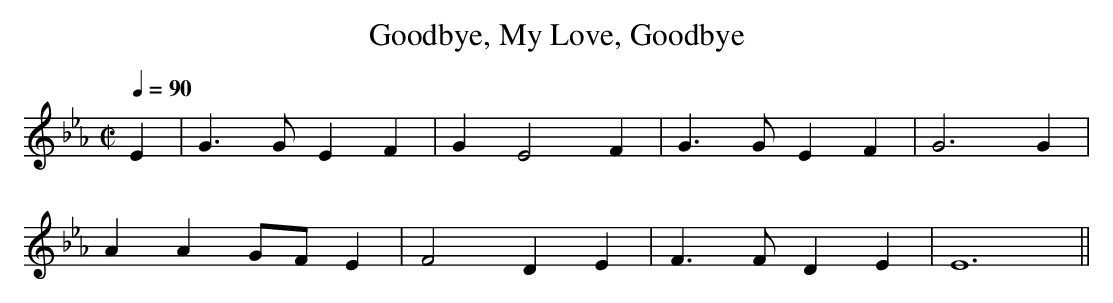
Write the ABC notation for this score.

X:1
T:Goodbye, My Love, Goodbye
M:C|
L:1/4
Q:1/4=90
K:FDor
E|\
G>G EF|G E2 F|G>G EF|G3 G|
AA G/F/E|F2 DE|F>F DE|E6||
